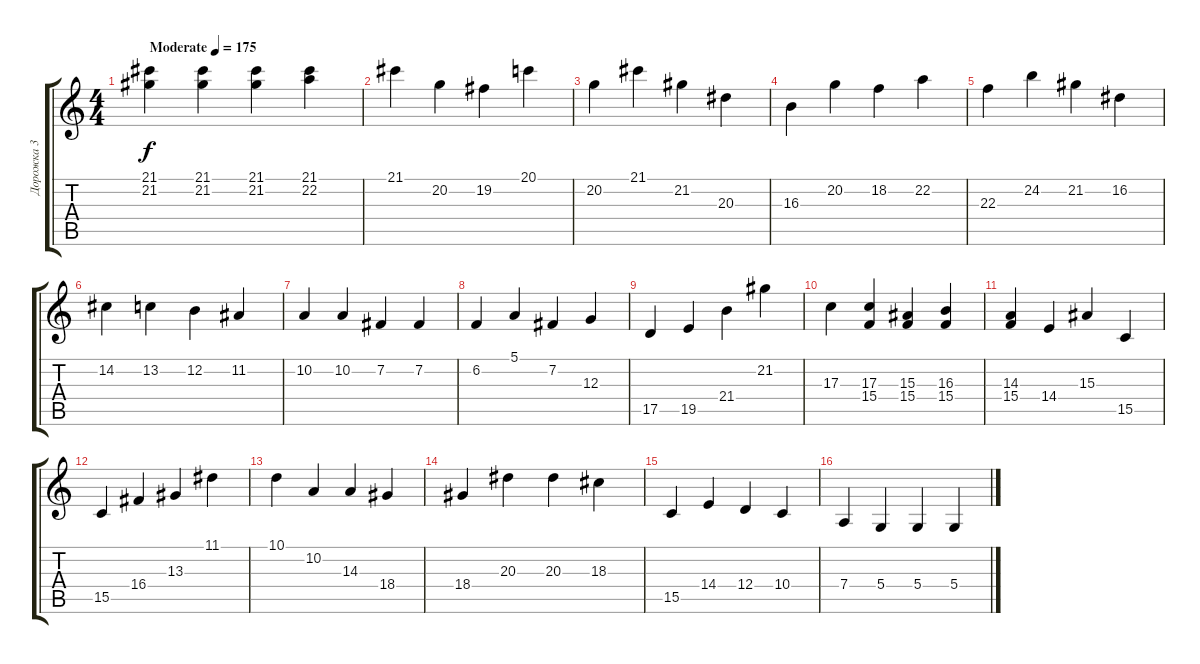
\track ("Дорожка 3" "Дорожка 3") {instrument koto}
\staff {score tabs}
\tuning (E4 B3 G3 D3 A2 E2) {hide}
\ts (4 4)
\tempo (175 "Moderate")
\clef g2
\ks c
(21.1 21.2).4{dy f instrument koto} (21.1 21.2).4 (21.1 21.2).4 (21.1 22.2).4 |
21.1.4 20.2.4 19.2.4 20.1.4 |
20.2.4 21.1.4 21.2.4 20.3.4 |
16.3.4 20.2.4 18.2.4 22.2.4 |
22.3.4 24.2.4 21.2.4 16.2.4 |
14.2.4 13.2.4 12.2.4 11.2.4 |
10.2.4 10.2.4 7.2.4 7.2.4 |
6.2.4 5.1.4 7.2.4 12.3.4 |
17.5.4 19.5.4 21.4.4 21.2.4 |
17.3.4 (17.3 15.4).4 (15.3 15.4).4 (16.3 15.4).4 |
(14.3 15.4).4 14.4.4 15.3.4 15.5.4 |
15.5.4 16.4.4 13.3.4 11.1.4 |
10.1.4 10.2.4 14.3.4 18.4.4 |
18.4.4 20.3.4 20.3.4 18.3.4 |
15.5.4 14.4.4 12.4.4 10.4.4 |
7.4.4 5.4.4 5.4.4 5.4.4
